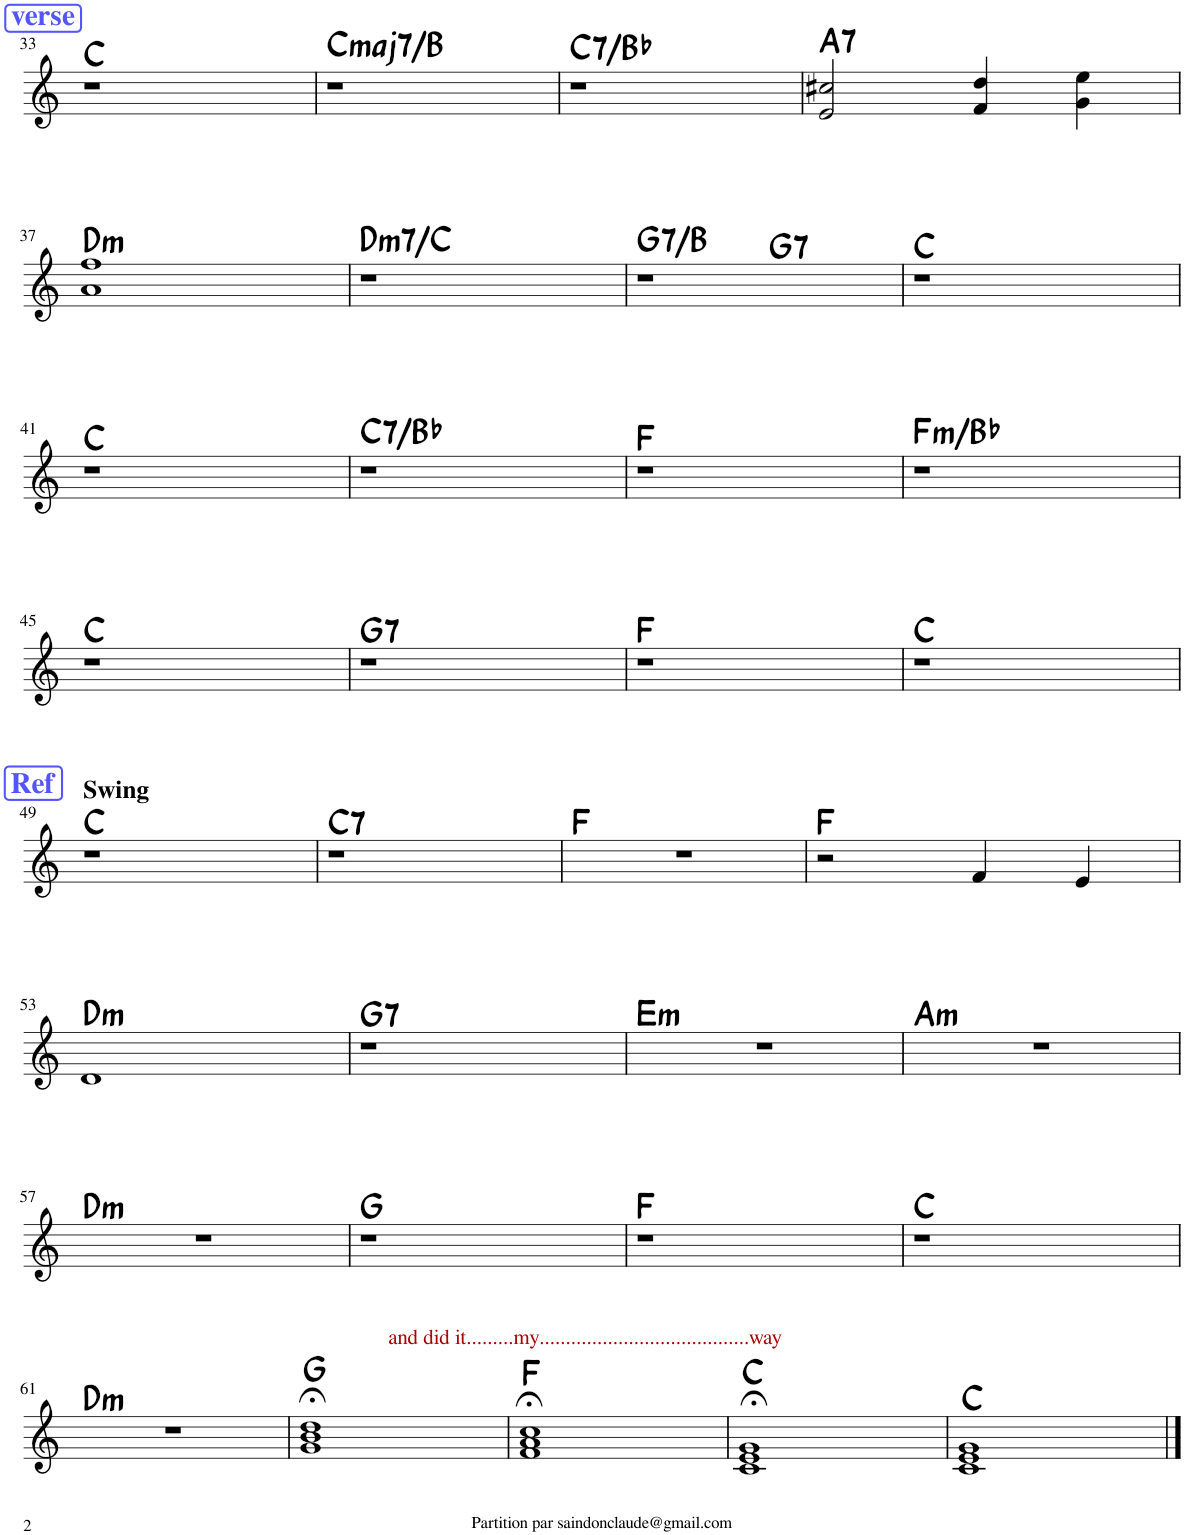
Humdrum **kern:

**kern	**harte
*part1	*part1
*staff1	*
*I"Piano	*
*I'Pno.	*
!!LO:PB:g=z
*clefG2	*
*k[]	*
*M4/4	*
!!LO:REH:place=s1:a:B:cj:color=#5555FF:fs=14:t=verse
=33	=33
1r	C:maj
=34	=34
!	!LO:H:kt=maj7
1r	C:maj7/7
=35	=35
!	!LO:H:kt=7
1r	C:7/b7
=36	=36
!	!LO:H:kt=7
2e/ 2cc#X/	A:7
4f/ 4dd/	.
4g\ 4ee\	.
!!LO:LB:g=z
=37	=37
!	!LO:H:kt=m
1a 1ff	D:min
=38	=38
!	!LO:H:kt=m7
1r	D:min7/b7
=39	=39
!	!LO:H:kt=7
*^	*
1r	2ryy	G:7/3
!	!	!LO:H:kt=7
.	2ryy	G:7
*v	*v	*
=40	=40
1r	C:maj
!!LO:LB:g=z
=41	=41
1r	C:maj
=42	=42
!	!LO:H:kt=7
1r	C:7/b7
=43	=43
1r	F:maj
=44	=44
!	!LO:H:kt=m
1r	F:min/4
!!LO:LB:g=z
=45	=45
1r	C:maj
=46	=46
!	!LO:H:kt=7
1r	G:7
=47	=47
1r	F:maj
=48	=48
1r	C:maj
!!LO:LB:g=z
!!LO:REH:place=s1:a:B:cj:color=#5555FF:fs=14:t=Ref
=49	=49
!LO:TX:a:B:t=Swing	!
1r	C:maj
=50	=50
!	!LO:H:kt=7
1r	C:7
=51	=51
1r	F:maj
=52	=52
2r	F:maj
4f/	.
4e/	.
!!LO:LB:g=z
=53	=53
!	!LO:H:kt=m
1d	D:min
=54	=54
!	!LO:H:kt=7
1r	G:7
=55	=55
!	!LO:H:kt=m
1r	E:min
=56	=56
!	!LO:H:kt=m
1r	A:min
!!LO:LB:g=z
=57	=57
!	!LO:H:kt=m
1r	D:min
=58	=58
1r	G:maj
=59	=59
1r	F:maj
=60	=60
1r	C:maj
!!LO:LB:g=z
=61	=61
!	!LO:H:kt=m
1r	D:min
=62	=62
!LO:TX:a:color=#AA0000:t=and did it.........my........................................way	!
1g;< 1b;< 1dd;<	G:maj
=63	=63
1f;< 1a;< 1cc;<	F:maj
=64	=64
1c;< 1e;< 1g;<	C:maj
=65	=65
1c 1e 1g	C:maj
==	==
*-	*-
